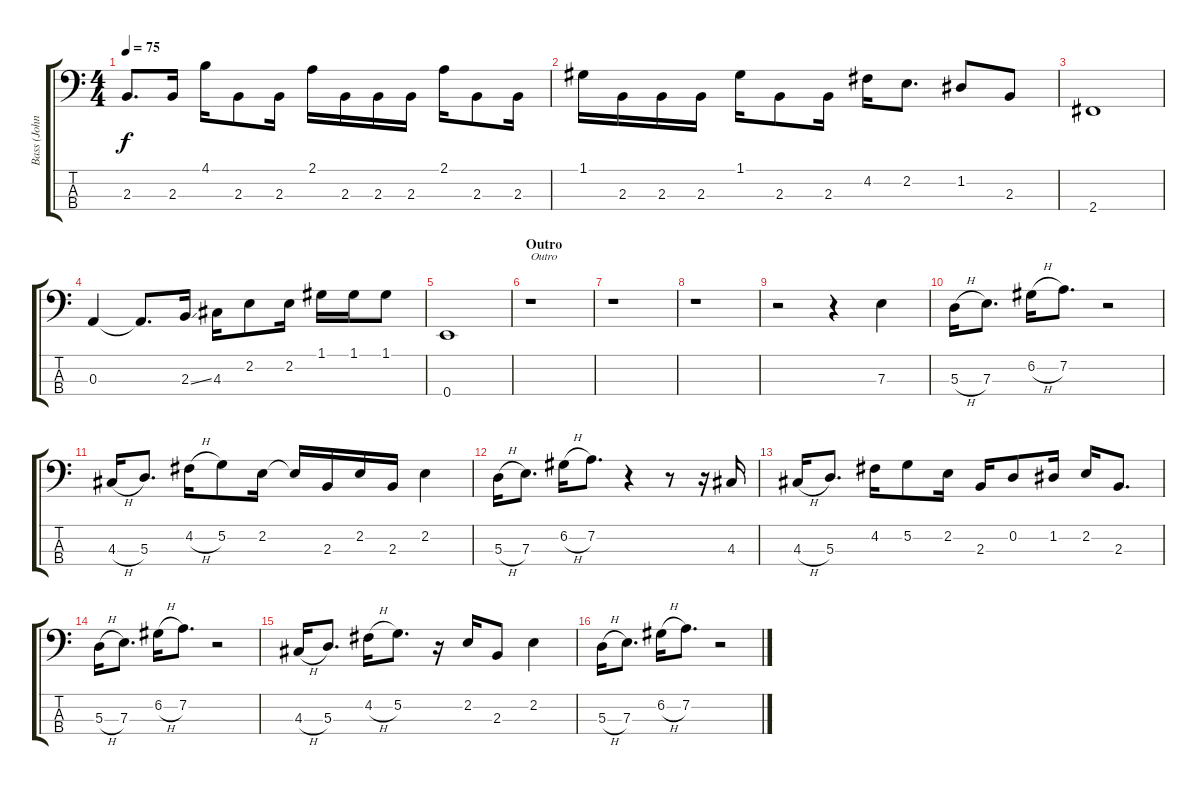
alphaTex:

\track ("Bass (John Paul J.)" "Bass (John") {instrument electricbasspick}
\staff {score tabs}
\tuning (G2 D2 A1 E1) {hide}
\ts (4 4)
\tempo 75
\clef f4
\ks c
2.3.8{d dy f} 2.3.16 4.1.16 2.3.8 2.3.16 2.1.16 2.3.16 2.3.16 2.3.16 2.1.16 2.3.8 2.3.16 |
1.1.16 2.3.16 2.3.16 2.3.16 1.1.16 2.3.8 2.3.16 4.2.16 2.2.8{d} 1.2.8 2.3.8 |
2.4.1 |
0.3.4 0.3{t}.8{d} 2.3{ss}.16 4.3.16 2.2.8 2.2.16 1.1.16 1.1.16 1.1.8 |
0.4.1 |
\section ("" "Outro")
r.1{txt "Outro"} |
r.1 |
r.1 |
r.2 r.4{volume 10} 7.3.4{volume 16} |
5.3{h}.16 7.3.8{d} 6.2{h}.16 7.2.8{d} r.2 |
4.3{h}.16 5.3.8{d} 4.2{h}.16 5.2.8 2.2.16 2.2{t}.16 2.3.16 2.2.16 2.3.16 2.2.4 |
5.3{h}.16 7.3.8{d} 6.2{h}.16 7.2.8{d} r.4 r.8 r.16 4.3.16 |
4.3{h}.16 5.3.8{d} 4.2.16 5.2.8 2.2.16 2.3.16 0.2.8 1.2.16 2.2.16 2.3.8{d} |
5.3{h}.16 7.3.8{d} 6.2{h}.16 7.2.8{d} r.2 |
4.3{h}.16 5.3.8{d} 4.2{h}.16 5.2.8{d} r.16 2.2.16 2.3.8 2.2.4 |
5.3{h}.16 7.3.8{d} 6.2{h}.16 7.2.8{d} r.2
